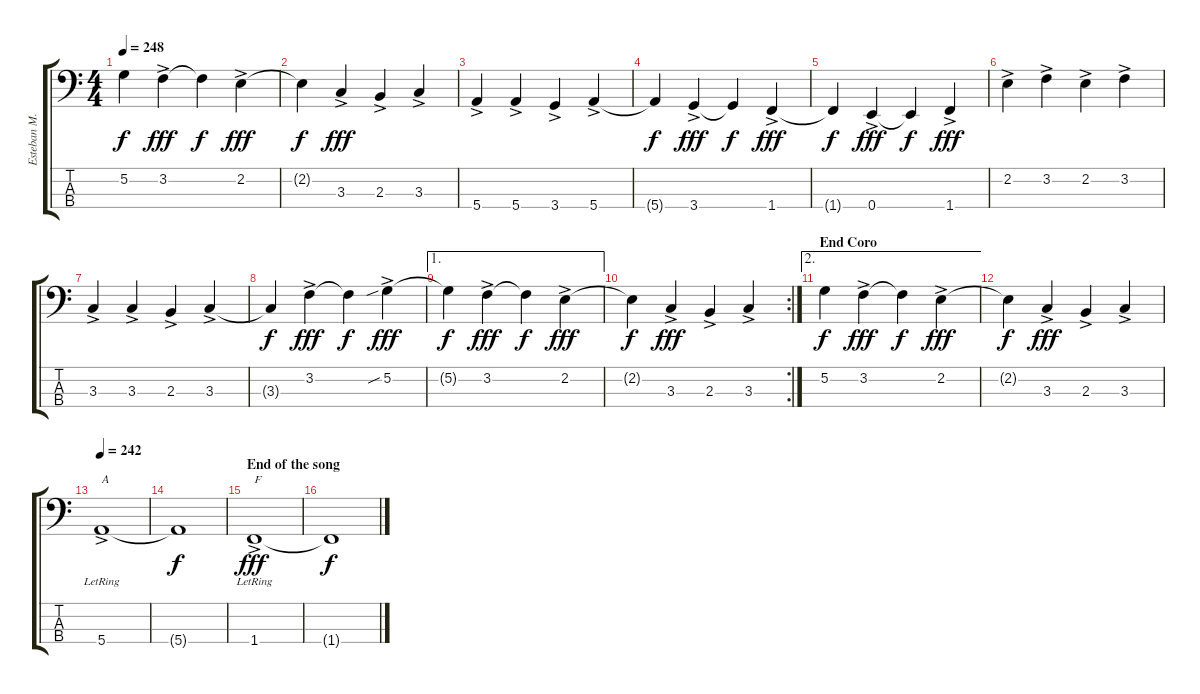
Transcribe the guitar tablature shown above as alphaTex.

\track ("Esteban M." "Esteban M.") {instrument electricbasspick}
\staff {score tabs}
\tuning (G2 D2 A1 E1) {hide}
\ts (4 4)
\tempo 248
\clef f4
\ks c
5.2{t}.4{dy f} 3.2{ac}.4{dy fff} 3.2{t}.4{dy f} 2.2{ac}.4{dy fff} |
2.2{t}.4{dy f} 3.3{ac}.4{dy fff} 2.3{ac}.4 3.3{ac}.4 |
5.4{ac}.4{volume 16} 5.4{ac}.4 3.4{ac}.4 5.4{ac}.4 |
5.4{t}.4{dy f} 3.4{ac}.4{dy fff} 3.4{t}.4{dy f} 1.4{ac}.4{dy fff} |
1.4{t}.4{dy f} 0.4{ac}.4{dy fff} 0.4{t}.4{dy f} 1.4{ac}.4{dy fff} |
2.2{ac}.4 3.2{ac}.4 2.2{ac}.4 3.2{ac}.4 |
3.3{ac}.4 3.3{ac}.4 2.3{ac}.4 3.3{ac}.4 |
3.3{t}.4{dy f} 3.2{ac}.4{dy fff} 3.2{t}.4{dy f} 5.2{sib ac}.4{dy fff} |
\ae 1
5.2{t}.4{dy f} 3.2{ac}.4{dy fff} 3.2{t}.4{dy f} 2.2{ac}.4{dy fff} |
\rc 2
2.2{t}.4{dy f} 3.3{ac}.4{dy fff} 2.3{ac}.4 3.3{ac}.4 |
\ae 2
\section ("" "End Coro")
5.2.4{dy f} 3.2{ac}.4{dy fff} 3.2{t}.4{dy f} 2.2{ac}.4{dy fff} |
2.2{t}.4{dy f} 3.3{ac}.4{dy fff} 2.3{ac}.4 3.3{ac}.4 |
\tempo 242
5.4{ac lr}.1{txt "A"} |
5.4{t}.1{dy f} |
\section ("" "End of the song")
1.4{ac lr}.1{txt "F" dy fff} |
1.4{t}.1{dy f}
